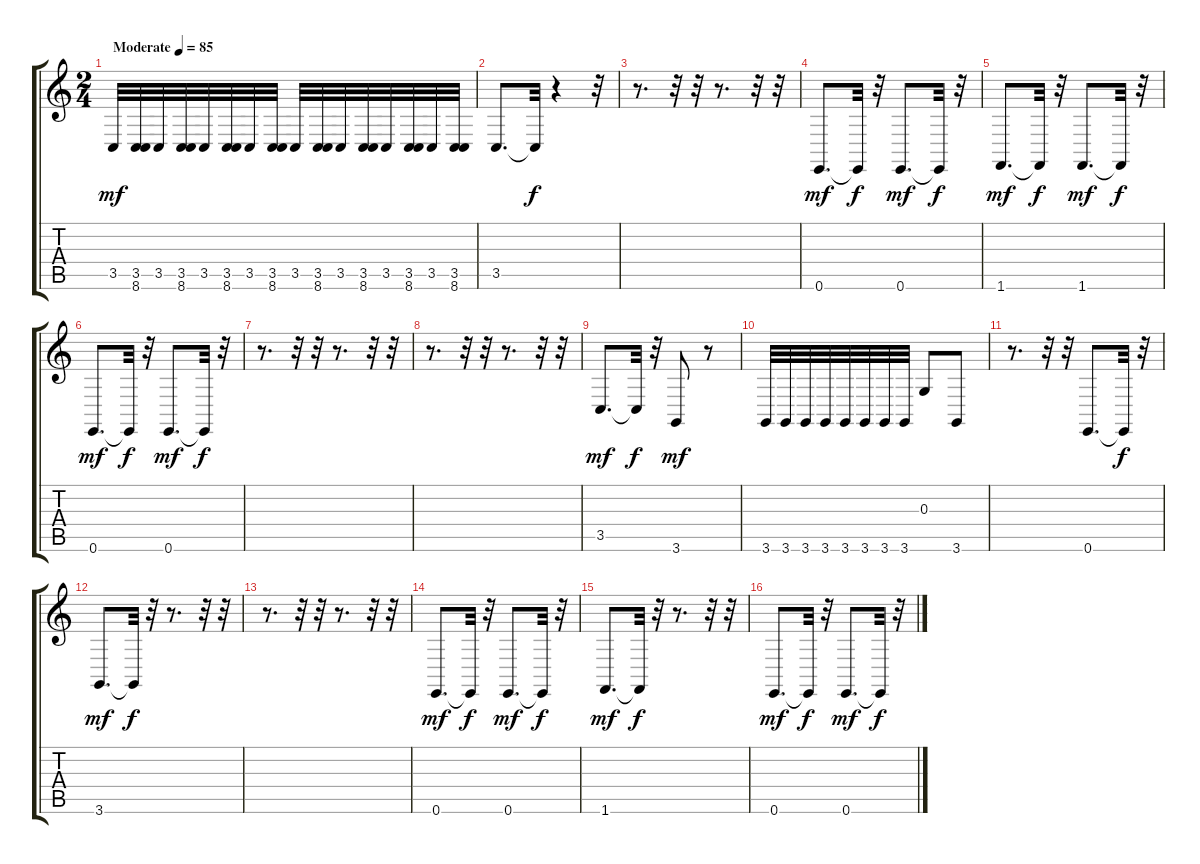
\track "" {instrument timpani}
\staff {score tabs}
\tuning (E4 B3 G3 D3 A2 E2) {hide}
\ts (2 4)
\tempo (85 "Moderate")
\clef g2
\ks c
3.5.32{dy mf instrument timpani} (3.5 8.6).32 3.5.32 (3.5 8.6).32 3.5.32 (3.5 8.6).32 3.5.32 (3.5 8.6).32 3.5.32 (3.5 8.6).32 3.5.32 (3.5 8.6).32 3.5.32 (3.5 8.6).32 3.5.32 (3.5 8.6).32 |
3.5.8{d} 3.5{t}.32{dy f} r.4 r.32 |
r.8{d} r.32 r.32 r.8{d} r.32 r.32 |
0.6.8{d dy mf} 0.6{t}.32{dy f} r.32 0.6.8{d dy mf} 0.6{t}.32{dy f} r.32 |
1.6.8{d dy mf} 1.6{t}.32{dy f} r.32 1.6.8{d dy mf} 1.6{t}.32{dy f} r.32 |
0.6.8{d dy mf} 0.6{t}.32{dy f} r.32 0.6.8{d dy mf} 0.6{t}.32{dy f} r.32 |
r.8{d} r.32 r.32 r.8{d} r.32 r.32 |
r.8{d} r.32 r.32 r.8{d} r.32 r.32 |
3.5.8{d dy mf} 3.5{t}.32{dy f} r.32 3.6.8{dy mf} r.8 |
3.6.32 3.6.32 3.6.32 3.6.32 3.6.32 3.6.32 3.6.32 3.6.32 0.3.8 3.6.8 |
r.8{d} r.32 r.32 0.6.8{d} 0.6{t}.32{dy f} r.32 |
3.6.8{d dy mf} 3.6{t}.32{dy f} r.32 r.8{d} r.32 r.32 |
r.8{d} r.32 r.32 r.8{d} r.32 r.32 |
0.6.8{d dy mf} 0.6{t}.32{dy f} r.32 0.6.8{d dy mf} 0.6{t}.32{dy f} r.32 |
1.6.8{d dy mf} 1.6{t}.32{dy f} r.32 r.8{d} r.32 r.32 |
0.6.8{d dy mf} 0.6{t}.32{dy f} r.32 0.6.8{d dy mf} 0.6{t}.32{dy f} r.32
